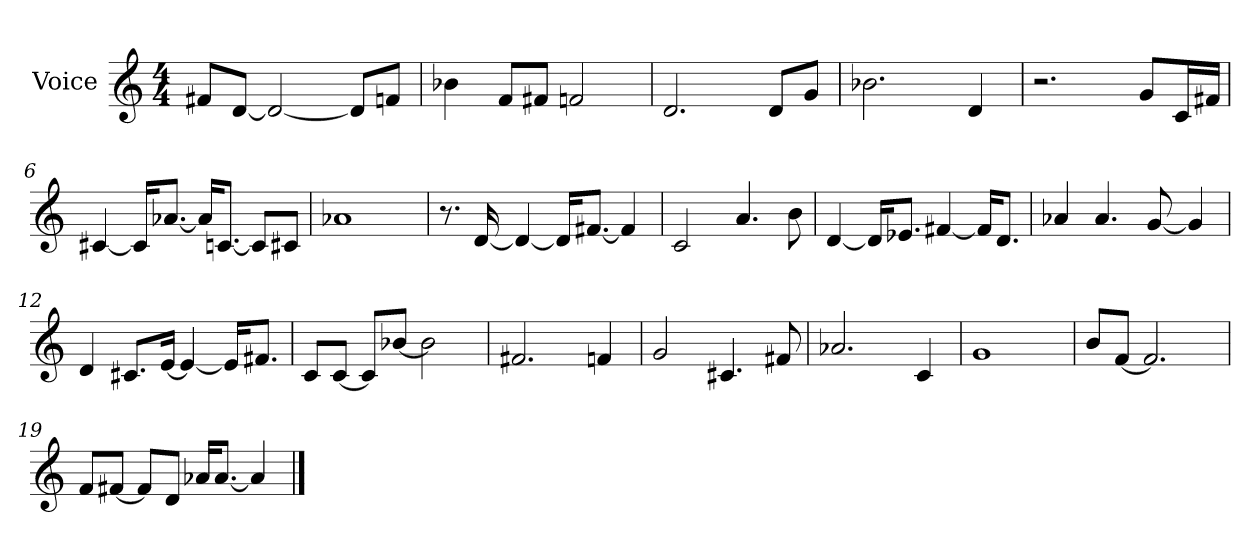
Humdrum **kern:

**kern
*part1
*staff1
*I"Voice
*I'Voice
*clefG2
*M4/4
=1
8f#X/L
[<8d/J
2d/_<
8d/L]
8fn/J
=2
4b-X\
8f/L
8f#X/J
2fn/
=3
2.d/
8d/L
8g/J
=4
2.b-X\
4d/
=5
2.rcc
8g/L
16c/L
16f#X/JJ
=6
[<4c#X/
16c#/KL]
[<8.a-X/J
16a-/KL]
[<8.cn/J
8c/L]
8c#X/J
=7
1a-X
!!LO:LB:g=z
=8
8.r
[<16d/
4d/_<
16d/KL]
[<8.f#X/J
4f#/]
=9
2c/
4.a/
8b\
=10
[<4d/
16d/KL]
8.e-X/J
[<4f#X/
16f#/KL]
8.d/J
=11
4a-X/
4.a-/
[<8g/
4g/]
=12
4d/
8.c#X/L
[<16e/Jk
4e/_<
16e/KL]
8.f#X/J
=13
8c/L
[<8c/J
8c/L]
[>8b-X/J
2b-\]
=14
2.f#X/
4fn/
!!LO:LB:g=z
=15
2g/
4.c#X/
8f#X/
=16
2.a-X/
4c/
=17
1g
=18
8b/L
[<8f/J
2.f/]
=19
8f/L
[<8f#X/J
8f#/L]
8d/J
16a-X/KL
[<8.a-/J
4a-/]
==
*-
